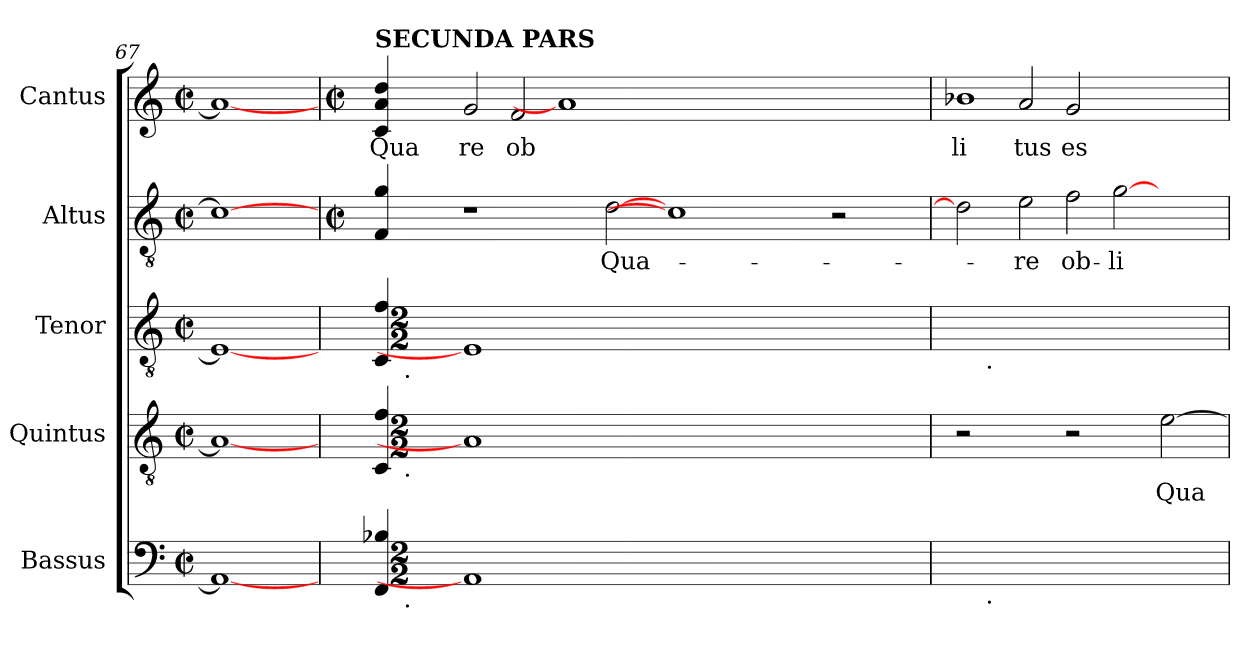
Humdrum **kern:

**kern	**kern	**text	**kern	**kern	**text	**kern	**text
*part5	*part4	*part4	*part3	*part2	*part2	*part1	*part1
*staff5	*staff4	*staff4	*staff3	*staff2	*staff2	*staff1	*staff1
*I"Bassus	*I"Quintus	*	*I"Tenor	*I"Altus	*	*I"Cantus	*
*clefF4	*clefGv2	*	*clefGv2	*clefGv2	*	*clefG2	*
*M2/2	*M2/2	*	*M2/2	*M2/2	*	*M2/2	*
*met(c|)	*met(c|)	*	*met(c|)	*met(c|)	*	*met(c|)	*
=67	=67	=67	=67	=67	=67	=67	=67
1AA_	1A_	.	1E_	1c#_	.	1a_	.
!!LO:LB:g=z
=68	=68	=68!	=68	=68	=68!	=68!	=68!
*	*	*	*	*M2/2	*	*M2/2	*
*	*	*	*	*met(c|)	*	*met(c|)	*
!	!	!	!	!	!	!LO:TX:a:B:t=SECUNDA PARS	!
!	!	!	!	!	!	!	!LO:LY:b:cj
*^	*^	*	*^	*	*	*	*
4B-X/ 4FF/	16..ryy	4f/ 4C/	16..ryy	.	4f/ 4C/	16..ryy	4g/ 4F/	.	4dd/ 4c/ 4a	Qua
!	!	!	!	!	!	!LO:TX:b:t=.	!	!	!	!
!	!	!	!LO:TX:b:t=.	!	!	!	!	!	!	!
!	!LO:TX:b:t=.	!	!	!	!	!	!	!	!	!
.	1ryy	.	1ryy	.	.	1ryy	.	.	.	.
*M2/2	*	*M2/2	*	*	*M2/2	*	*	*	*	*
*met(c|)	*	*met(c|)	*	*	*met(c|)	*	*	*	*	*
!	!	!	!	!	!	!	!LO:N:vis=1	!	!LO:N:vis=2	!LO:LY:b:cj
1AA]	.	1A]	.	.	1E]	.	2.r	.	4g/	re
!	!	!	!	!	!	!	!	!	!LO:N:vis=2	!LO:LY:b:cj
.	.	.	.	.	.	.	.	.	4f/	ob
.	.	.	.	.	.	.	.	.	1a]	.
!	!	!	!	!	!	!	!LO:N:vis=2	!LO:LY:b	!	!
.	.	.	.	.	.	.	[>4d\	Qua-	.	.
.	1ryy	.	1ryy	.	.	1ryy	.	.	.	.
1.ryy	.	1.ryy	.	.	1.ryy	.	1c#]	.	.	.
.	.	.	.	.	.	.	.	.	1ryy	.
.	2ryy	.	2ryy	.	.	2ryy	.	.	.	.
.	.	.	.	.	.	.	2r	.	.	.
.	8ryy	.	8ryy	.	.	8ryy	.	.	.	.
.	64ryy	.	64ryy	.	.	64ryy	.	.	.	.
=69	=69	=69	=69	=69	=69	=69	=69	=69	=69	=69
!	!	!LO:N:vis=1	!	!	!	!	!LO:N:vis=2	!	!LO:N:vis=1	!LO:LY:b:cj
*v	*v	*	*	*	*v	*v	*	*	*	*
*	*v	*v	*	*	*	*	*	*
16..ryy	2r	.	16..ryy	4d\]	.	4b-X	li
!	!	!	!LO:TX:b:t=.	!	!	!	!
!LO:TX:b:t=.	!	!	!	!	!	!	!
1ryy	.	.	1ryy	.	.	.	.
!	!	!	!	!LO:N:vis=2	!LO:LY:b:cj	!LO:N:vis=2	!LO:LY:b:cj
.	.	.	.	4e\	-re	4a/	tus
!	!	!	!	!LO:N:vis=2	!LO:LY:b:cj	!LO:N:vis=2	!LO:LY:b:cj
.	2r	.	.	4f\	ob-	4g/	es
!	!	!	!	!LO:N:vis=2	!LO:LY:b:cj	!	!
.	.	.	.	[>4g\	-li-	2ryy	.
!	!LO:N:vis=2	!LO:LY:b	!	!	!	!	!
.	[>4e\	Qua-	.	4ryy	.	.	.
8ryy	.	.	8ryy	.	.	.	.
64ryy	.	.	64ryy	.	.	.	.
=	=	=	=	=	=	=	=
*-	*-	*-	*-	*-	*-	*-	*-
